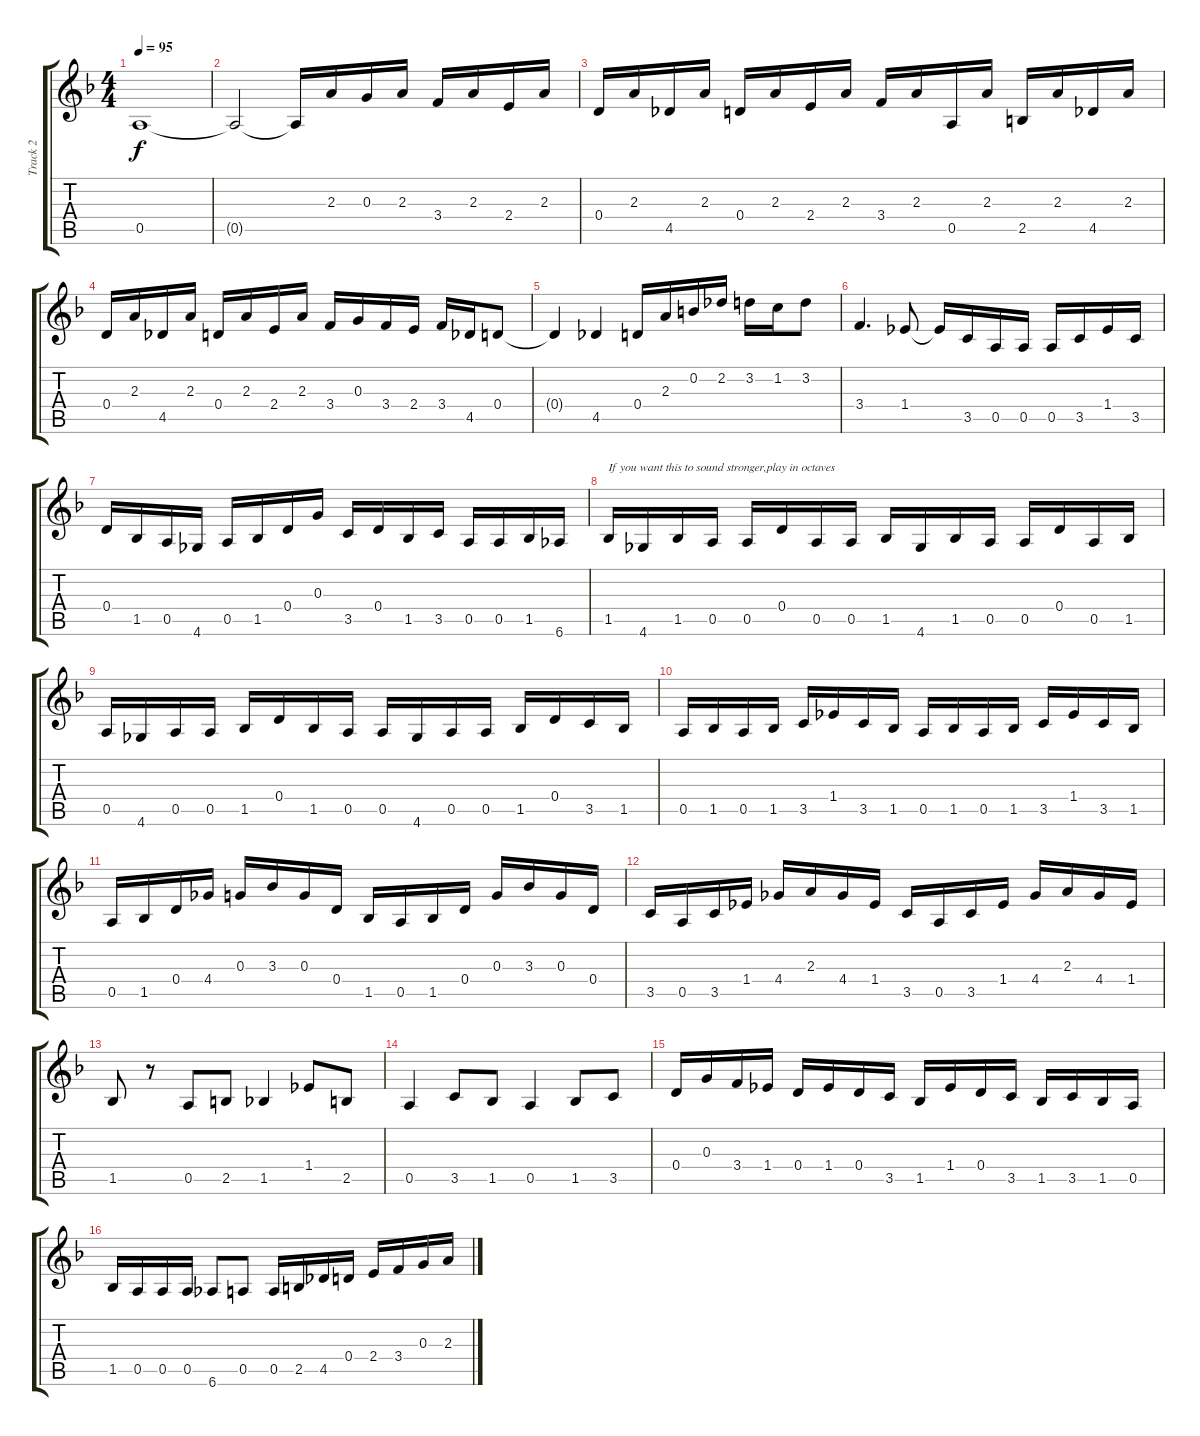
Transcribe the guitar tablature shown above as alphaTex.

\track ("Track 2" "Track 2") {instrument distortionguitar}
\staff {score tabs}
\tuning (E4 B3 G3 D3 A2 D2) {hide}
\ts (4 4)
\tempo 95
\clef g2
\ks dminor
0.5{t}.1{dy f} |
0.5{t}.2 0.5{t}.16 2.3.16{volume 16} 0.3.16 2.3.16 3.4.16 2.3.16 2.4.16 2.3.16 |
0.4.16 2.3.16 4.5.16 2.3.16 0.4.16 2.3.16 2.4.16 2.3.16 3.4.16 2.3.16 0.5.16 2.3.16 2.5.16 2.3.16 4.5.16 2.3.16 |
0.4.16 2.3.16 4.5.16 2.3.16 0.4.16 2.3.16 2.4.16 2.3.16 3.4.16 0.3.16 3.4.16 2.4.16 3.4.16 4.5.16 0.4.8 |
0.4{t}.4 4.5.4 0.4.16 2.3.16 0.2.16 2.2.16 3.2.16 1.2.16 3.2.8 |
3.4.4{d} 1.4.8 1.4{t}.16 3.5.16 0.5.16 0.5.16 0.5.16 3.5.16 1.4.16 3.5.16 |
0.4.16 1.5.16 0.5.16 4.6.16 0.5.16 1.5.16 0.4.16 0.3.16 3.5.16 0.4.16 1.5.16 3.5.16 0.5.16 0.5.16 1.5.16 6.6.16 |
1.5.16{txt "If you want this to sound stronger,play in octaves"} 4.6.16 1.5.16 0.5.16 0.5.16 0.4.16 0.5.16 0.5.16 1.5.16 4.6.16 1.5.16 0.5.16 0.5.16 0.4.16 0.5.16 1.5.16 |
0.5.16 4.6.16 0.5.16 0.5.16 1.5.16 0.4.16 1.5.16 0.5.16 0.5.16 4.6.16 0.5.16 0.5.16 1.5.16 0.4.16 3.5.16 1.5.16 |
0.5.16 1.5.16 0.5.16 1.5.16 3.5.16 1.4.16 3.5.16 1.5.16 0.5.16 1.5.16 0.5.16 1.5.16 3.5.16 1.4.16 3.5.16 1.5.16 |
0.5.16 1.5.16 0.4.16 4.4.16 0.3.16 3.3.16 0.3.16 0.4.16 1.5.16 0.5.16 1.5.16 0.4.16 0.3.16 3.3.16 0.3.16 0.4.16 |
3.5.16 0.5.16 3.5.16 1.4.16 4.4.16 2.3.16 4.4.16 1.4.16 3.5.16 0.5.16 3.5.16 1.4.16 4.4.16 2.3.16 4.4.16 1.4.16 |
1.5.8 r.8 0.5.8 2.5.8 1.5.4 1.4.8 2.5.8 |
0.5.4 3.5.8 1.5.8 0.5.4 1.5.8 3.5.8 |
0.4.16 0.3.16 3.4.16 1.4.16 0.4.16 1.4.16 0.4.16 3.5.16 1.5.16 1.4.16 0.4.16 3.5.16 1.5.16 3.5.16 1.5.16 0.5.16 |
1.5.16 0.5.16 0.5.16 0.5.16 6.6.8 0.5.8 0.5.16 2.5.16 4.5.16 0.4.16 2.4.16 3.4.16 0.3.16 2.3.16
